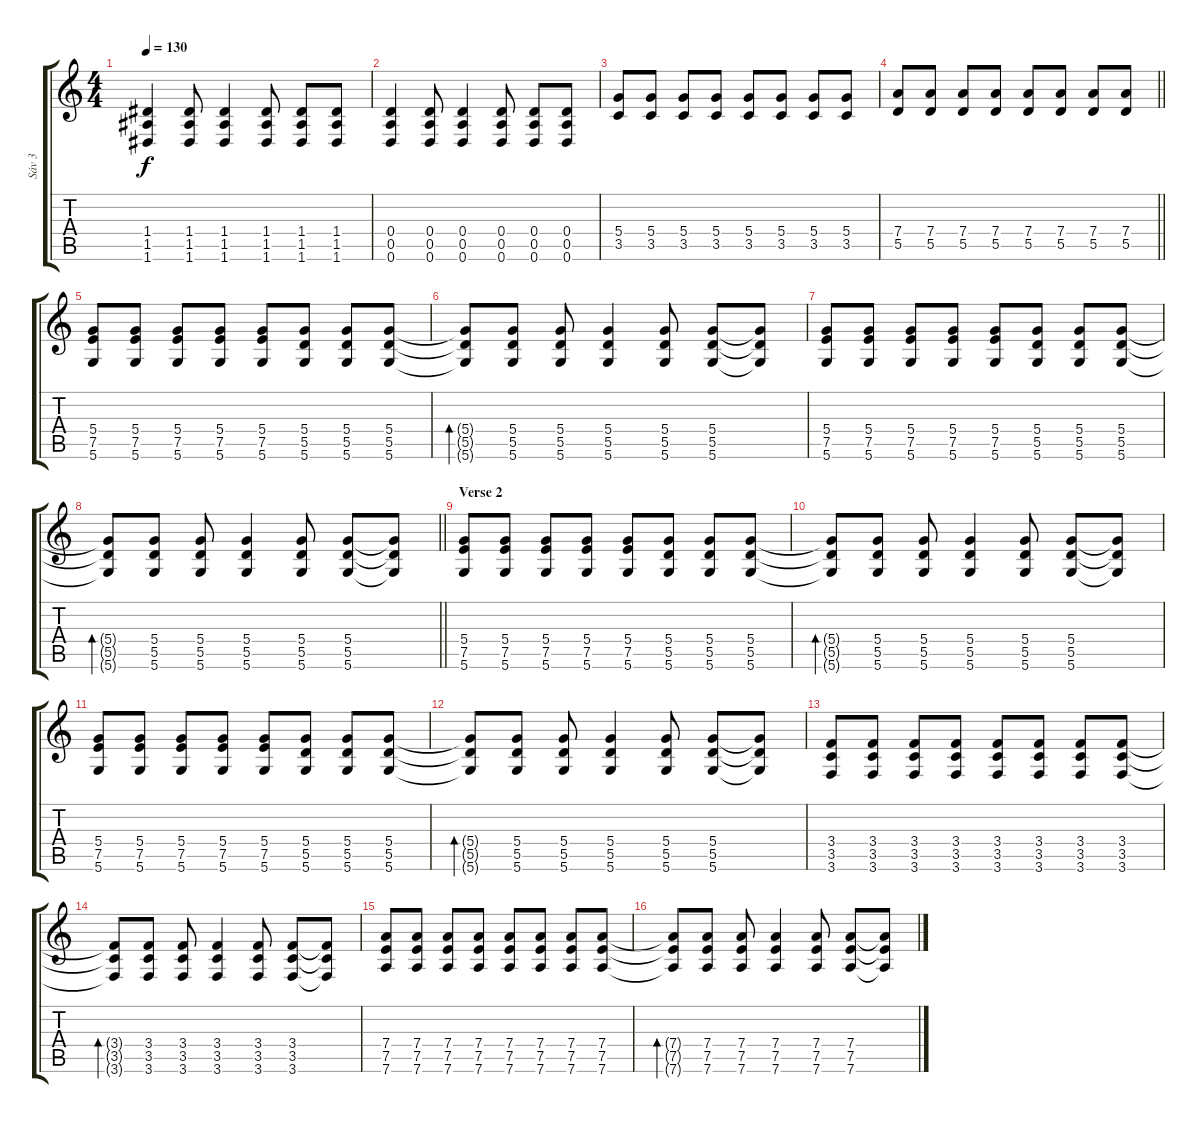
\track ("Sáv 3" "Sáv 3") {instrument acousticguitarsteel}
\staff {score tabs}
\tuning (E4 B3 G3 D3 A2 D2) {hide}
\ts (4 4)
\tempo 130
\clef g2
\ks c
(1.4 1.5 1.6).4{dy f} (1.4 1.5 1.6).8 (1.4 1.5 1.6).4 (1.4 1.5 1.6).8 (1.4 1.5 1.6).8 (1.4 1.5 1.6).8 |
(0.4 0.5 0.6).4 (0.4 0.5 0.6).8 (0.4 0.5 0.6).4 (0.4 0.5 0.6).8 (0.4 0.5 0.6).8 (0.4 0.5 0.6).8 |
(5.4 3.5).8 (5.4 3.5).8 (5.4 3.5).8 (5.4 3.5).8 (5.4 3.5).8 (5.4 3.5).8 (5.4 3.5).8 (5.4 3.5).8 |
\barLineRight lightlight
(7.4 5.5).8 (7.4 5.5).8 (7.4 5.5).8 (7.4 5.5).8 (7.4 5.5).8 (7.4 5.5).8 (7.4 5.5).8 (7.4 5.5).8 |
(5.4 7.5 5.6).8 (5.4 7.5 5.6).8 (5.4 7.5 5.6).8 (5.4 7.5 5.6).8 (5.4 7.5 5.6).8 (5.4 5.5 5.6).8 (5.4 5.5 5.6).8 (5.4 5.5 5.6).8 |
(5.4{t} 5.5{t} 5.6{t}).8{bd 60} (5.4 5.5 5.6).8 (5.4 5.5 5.6).8 (5.4 5.5 5.6).4 (5.4 5.5 5.6).8 (5.4 5.5 5.6).8 (5.4{t} 5.5{t} 5.6{t}).8 |
(5.4 7.5 5.6).8 (5.4 7.5 5.6).8 (5.4 7.5 5.6).8 (5.4 7.5 5.6).8 (5.4 7.5 5.6).8 (5.4 5.5 5.6).8 (5.4 5.5 5.6).8 (5.4 5.5 5.6).8 |
\barLineRight lightlight
(5.4{t} 5.5{t} 5.6{t}).8{bd 60} (5.4 5.5 5.6).8 (5.4 5.5 5.6).8 (5.4 5.5 5.6).4 (5.4 5.5 5.6).8 (5.4 5.5 5.6).8 (5.4{t} 5.5{t} 5.6{t}).8 |
\section ("" "Verse 2")
(5.4 7.5 5.6).8 (5.4 7.5 5.6).8 (5.4 7.5 5.6).8 (5.4 7.5 5.6).8 (5.4 7.5 5.6).8 (5.4 5.5 5.6).8 (5.4 5.5 5.6).8 (5.4 5.5 5.6).8 |
(5.4{t} 5.5{t} 5.6{t}).8{bd 60} (5.4 5.5 5.6).8 (5.4 5.5 5.6).8 (5.4 5.5 5.6).4 (5.4 5.5 5.6).8 (5.4 5.5 5.6).8 (5.4{t} 5.5{t} 5.6{t}).8 |
(5.4 7.5 5.6).8 (5.4 7.5 5.6).8 (5.4 7.5 5.6).8 (5.4 7.5 5.6).8 (5.4 7.5 5.6).8 (5.4 5.5 5.6).8 (5.4 5.5 5.6).8 (5.4 5.5 5.6).8 |
(5.4{t} 5.5{t} 5.6{t}).8{bd 60} (5.4 5.5 5.6).8 (5.4 5.5 5.6).8 (5.4 5.5 5.6).4 (5.4 5.5 5.6).8 (5.4 5.5 5.6).8 (5.4{t} 5.5{t} 5.6{t}).8 |
(3.4 3.5 3.6).8 (3.4 3.5 3.6).8 (3.4 3.5 3.6).8 (3.4 3.5 3.6).8 (3.4 3.5 3.6).8 (3.4 3.5 3.6).8 (3.4 3.5 3.6).8 (3.4 3.5 3.6).8 |
(3.4{t} 3.5{t} 3.6{t}).8{bd 60} (3.4 3.5 3.6).8 (3.4 3.5 3.6).8 (3.4 3.5 3.6).4 (3.4 3.5 3.6).8 (3.4 3.5 3.6).8 (3.4{t} 3.5{t} 3.6{t}).8 |
(7.4 7.5 7.6).8 (7.4 7.5 7.6).8 (7.4 7.5 7.6).8 (7.4 7.5 7.6).8 (7.4 7.5 7.6).8 (7.4 7.5 7.6).8 (7.4 7.5 7.6).8 (7.4 7.5 7.6).8 |
(7.4{t} 7.5{t} 7.6{t}).8{bd 60} (7.4 7.5 7.6).8 (7.4 7.5 7.6).8 (7.4 7.5 7.6).4 (7.4 7.5 7.6).8 (7.4 7.5 7.6).8 (7.4{t} 7.5{t} 7.6{t}).8
